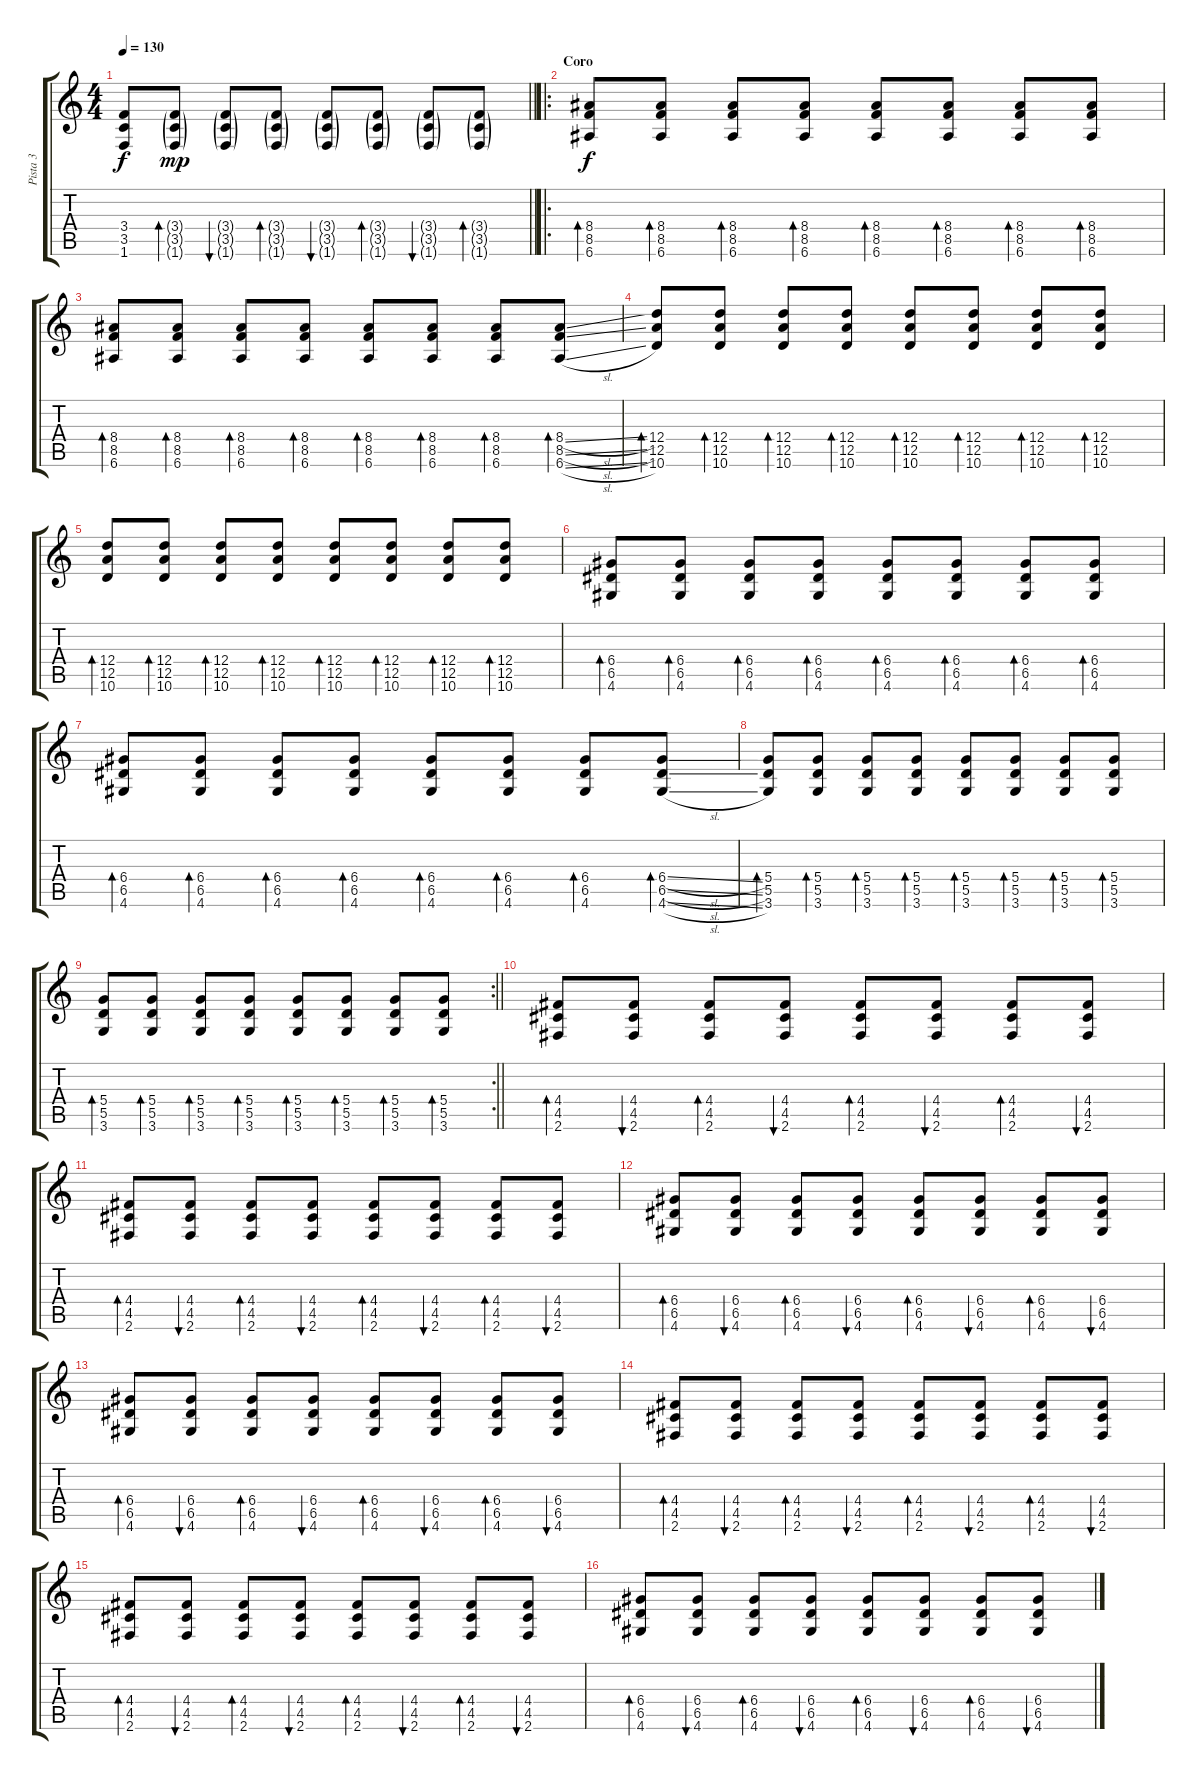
\track ("Pista 3" "Pista 3") {instrument overdrivenguitar}
\staff {score tabs}
\tuning (E4 B3 G3 D3 A2 E2) {hide}
\ts (4 4)
\tempo 130
\clef g2
\barLineRight lightlight
\ks c
(3.4{t} 3.5{t} 1.6{t}).8{dy f} (3.4{g} 3.5{g} 1.6{g}).8{bd 60 dy mp} (3.4{g} 3.5{g} 1.6{g}).8{bu 60} (3.4{g} 3.5{g} 1.6{g}).8{bd 60} (3.4{g} 3.5{g} 1.6{g}).8{bu 60} (3.4{g} 3.5{g} 1.6{g}).8{bd 60} (3.4{g} 3.5{g} 1.6{g}).8{bu 60} (3.4{g} 3.5{g} 1.6{g}).8{bd 60} |
\ro
\section ("" "Coro")
(8.4 8.5 6.6).8{bd 60 dy f} (8.4 8.5 6.6).8{bd 60} (8.4 8.5 6.6).8{bd 60} (8.4 8.5 6.6).8{bd 60} (8.4 8.5 6.6).8{bd 60} (8.4 8.5 6.6).8{bd 60} (8.4 8.5 6.6).8{bd 60} (8.4 8.5 6.6).8{bd 60} |
(8.4 8.5 6.6).8{bd 60} (8.4 8.5 6.6).8{bd 60} (8.4 8.5 6.6).8{bd 60} (8.4 8.5 6.6).8{bd 60} (8.4 8.5 6.6).8{bd 60} (8.4 8.5 6.6).8{bd 60} (8.4 8.5 6.6).8{bd 60} (8.4{sl} 8.5{sl} 6.6{sl}).8{bd 60} |
(12.4 12.5 10.6).8{bd 60} (12.4 12.5 10.6).8{bd 60} (12.4 12.5 10.6).8{bd 60} (12.4 12.5 10.6).8{bd 60} (12.4 12.5 10.6).8{bd 60} (12.4 12.5 10.6).8{bd 60} (12.4 12.5 10.6).8{bd 60} (12.4 12.5 10.6).8{bd 60} |
(12.4 12.5 10.6).8{bd 60} (12.4 12.5 10.6).8{bd 60} (12.4 12.5 10.6).8{bd 60} (12.4 12.5 10.6).8{bd 60} (12.4 12.5 10.6).8{bd 60} (12.4 12.5 10.6).8{bd 60} (12.4 12.5 10.6).8{bd 60} (12.4 12.5 10.6).8{bd 60} |
(6.4 6.5 4.6).8{bd 60} (6.4 6.5 4.6).8{bd 60} (6.4 6.5 4.6).8{bd 60} (6.4 6.5 4.6).8{bd 60} (6.4 6.5 4.6).8{bd 60} (6.4 6.5 4.6).8{bd 60} (6.4 6.5 4.6).8{bd 60} (6.4 6.5 4.6).8{bd 60} |
(6.4 6.5 4.6).8{bd 60} (6.4 6.5 4.6).8{bd 60} (6.4 6.5 4.6).8{bd 60} (6.4 6.5 4.6).8{bd 60} (6.4 6.5 4.6).8{bd 60} (6.4 6.5 4.6).8{bd 60} (6.4 6.5 4.6).8{bd 60} (6.4{sl} 6.5{sl} 4.6{sl}).8{bd 60} |
(5.4 5.5 3.6).8{bd 60} (5.4 5.5 3.6).8{bd 60} (5.4 5.5 3.6).8{bd 60} (5.4 5.5 3.6).8{bd 60} (5.4 5.5 3.6).8{bd 60} (5.4 5.5 3.6).8{bd 60} (5.4 5.5 3.6).8{bd 60} (5.4 5.5 3.6).8{bd 60} |
\rc 2
\barLineRight lightlight
(5.4 5.5 3.6).8{bd 60} (5.4 5.5 3.6).8{bd 60} (5.4 5.5 3.6).8{bd 60} (5.4 5.5 3.6).8{bd 60} (5.4 5.5 3.6).8{bd 60} (5.4 5.5 3.6).8{bd 60} (5.4 5.5 3.6).8{bd 60} (5.4 5.5 3.6).8{bd 60} |
\section ("" "")
(4.4 4.5 2.6).8{bd 60} (4.4 4.5 2.6).8{bu 60} (4.4 4.5 2.6).8{bd 60} (4.4 4.5 2.6).8{bu 60} (4.4 4.5 2.6).8{bd 60} (4.4 4.5 2.6).8{bu 60} (4.4 4.5 2.6).8{bd 60} (4.4 4.5 2.6).8{bu 60} |
(4.4 4.5 2.6).8{bd 60} (4.4 4.5 2.6).8{bu 60} (4.4 4.5 2.6).8{bd 60} (4.4 4.5 2.6).8{bu 60} (4.4 4.5 2.6).8{bd 60} (4.4 4.5 2.6).8{bu 60} (4.4 4.5 2.6).8{bd 60} (4.4 4.5 2.6).8{bu 60} |
(6.4 6.5 4.6).8{bd 60} (6.4 6.5 4.6).8{bu 60} (6.4 6.5 4.6).8{bd 60} (6.4 6.5 4.6).8{bu 60} (6.4 6.5 4.6).8{bd 60} (6.4 6.5 4.6).8{bu 60} (6.4 6.5 4.6).8{bd 60} (6.4 6.5 4.6).8{bu 60} |
(6.4 6.5 4.6).8{bd 60} (6.4 6.5 4.6).8{bu 60} (6.4 6.5 4.6).8{bd 60} (6.4 6.5 4.6).8{bu 60} (6.4 6.5 4.6).8{bd 60} (6.4 6.5 4.6).8{bu 60} (6.4 6.5 4.6).8{bd 60} (6.4 6.5 4.6).8{bu 60} |
(4.4 4.5 2.6).8{bd 60} (4.4 4.5 2.6).8{bu 60} (4.4 4.5 2.6).8{bd 60} (4.4 4.5 2.6).8{bu 60} (4.4 4.5 2.6).8{bd 60} (4.4 4.5 2.6).8{bu 60} (4.4 4.5 2.6).8{bd 60} (4.4 4.5 2.6).8{bu 60} |
(4.4 4.5 2.6).8{bd 60} (4.4 4.5 2.6).8{bu 60} (4.4 4.5 2.6).8{bd 60} (4.4 4.5 2.6).8{bu 60} (4.4 4.5 2.6).8{bd 60} (4.4 4.5 2.6).8{bu 60} (4.4 4.5 2.6).8{bd 60} (4.4 4.5 2.6).8{bu 60} |
(6.4 6.5 4.6).8{bd 60} (6.4 6.5 4.6).8{bu 60} (6.4 6.5 4.6).8{bd 60} (6.4 6.5 4.6).8{bu 60} (6.4 6.5 4.6).8{bd 60} (6.4 6.5 4.6).8{bu 60} (6.4 6.5 4.6).8{bd 60} (6.4 6.5 4.6).8{bu 60}
